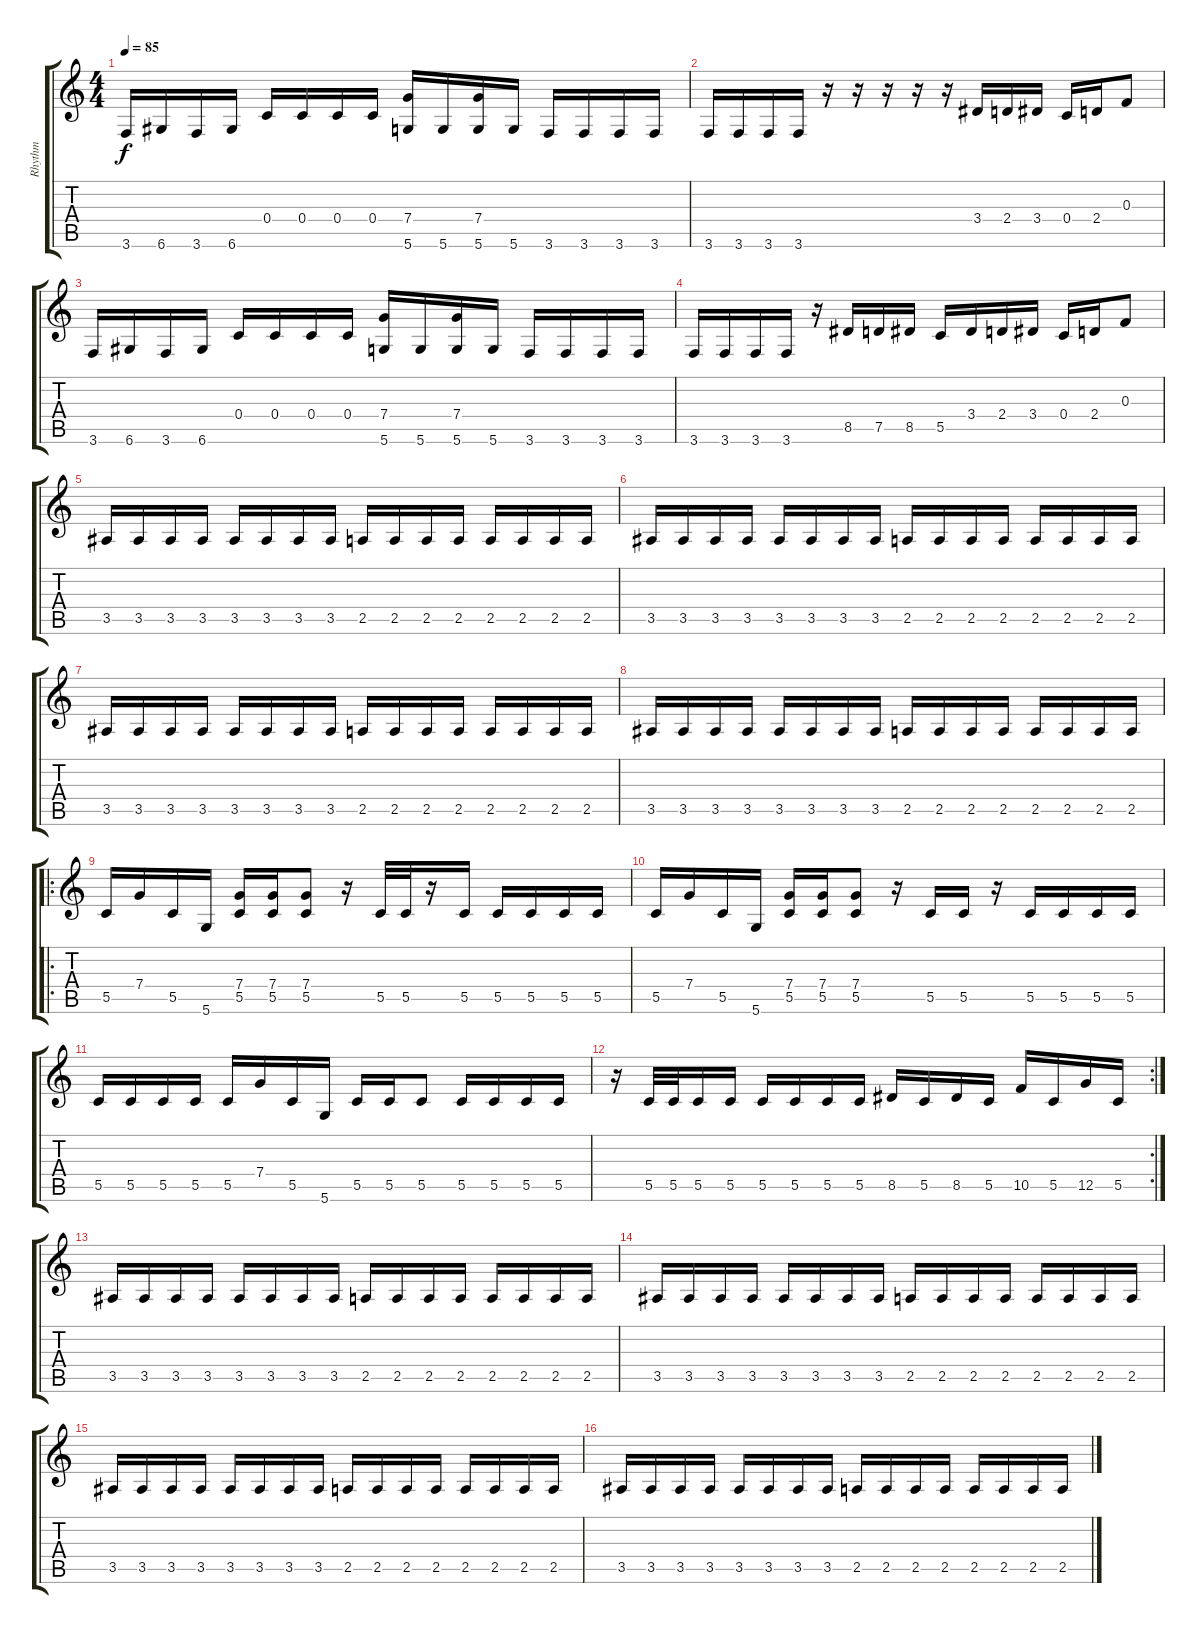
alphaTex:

\track ("Rhythm" "Rhythm") {instrument overdrivenguitar}
\staff {score tabs}
\tuning (D4 A3 F3 C3 G2 D2) {hide}
\ts (4 4)
\tempo 85
\clef g2
\ks c
3.6.16{dy f instrument overdrivenguitar} 6.6.16 3.6.16 6.6.16 0.4.16 0.4.16 0.4.16 0.4.16 (7.4 5.6).16 5.6.16 (7.4 5.6).16 5.6.16 3.6.16 3.6.16 3.6.16 3.6.16 |
3.6.16 3.6.16 3.6.16 3.6.16 r.16 r.16 r.16 r.16 r.16 3.4.16 2.4.16 3.4.16 0.4.16 2.4.16 0.3.8 |
3.6.16 6.6.16 3.6.16 6.6.16 0.4.16 0.4.16 0.4.16 0.4.16 (7.4 5.6).16 5.6.16 (7.4 5.6).16 5.6.16 3.6.16 3.6.16 3.6.16 3.6.16 |
3.6.16 3.6.16 3.6.16 3.6.16 r.16 8.5.16 7.5.16 8.5.16 5.5.16 3.4.16 2.4.16 3.4.16 0.4.16 2.4.16 0.3.8 |
3.5.16 3.5.16 3.5.16 3.5.16 3.5.16 3.5.16 3.5.16 3.5.16 2.5.16 2.5.16 2.5.16 2.5.16 2.5.16 2.5.16 2.5.16 2.5.16 |
3.5.16 3.5.16 3.5.16 3.5.16 3.5.16 3.5.16 3.5.16 3.5.16 2.5.16 2.5.16 2.5.16 2.5.16 2.5.16 2.5.16 2.5.16 2.5.16 |
3.5.16 3.5.16 3.5.16 3.5.16 3.5.16 3.5.16 3.5.16 3.5.16 2.5.16 2.5.16 2.5.16 2.5.16 2.5.16 2.5.16 2.5.16 2.5.16 |
3.5.16 3.5.16 3.5.16 3.5.16 3.5.16 3.5.16 3.5.16 3.5.16 2.5.16 2.5.16 2.5.16 2.5.16 2.5.16 2.5.16 2.5.16 2.5.16 |
\ro
5.5.16 7.4.16 5.5.16 5.6.16 (7.4 5.5).16 (7.4 5.5).16 (7.4 5.5).8 r.16 5.5.32 5.5.32 r.16 5.5.16 5.5.16 5.5.16 5.5.16 5.5.16 |
5.5.16 7.4.16 5.5.16 5.6.16 (7.4 5.5).16 (7.4 5.5).16 (7.4 5.5).8 r.16 5.5.16 5.5.16 r.16 5.5.16 5.5.16 5.5.16 5.5.16 |
5.5.16 5.5.16 5.5.16 5.5.16 5.5.16 7.4.16 5.5.16 5.6.16 5.5.16 5.5.16 5.5.8 5.5.16 5.5.16 5.5.16 5.5.16 |
\rc 2
r.16 5.5.32 5.5.32 5.5.16 5.5.16 5.5.16 5.5.16 5.5.16 5.5.16 8.5.16 5.5.16 8.5.16 5.5.16 10.5.16 5.5.16 12.5.16 5.5.16 |
3.5.16 3.5.16 3.5.16 3.5.16 3.5.16 3.5.16 3.5.16 3.5.16 2.5.16 2.5.16 2.5.16 2.5.16 2.5.16 2.5.16 2.5.16 2.5.16 |
3.5.16 3.5.16 3.5.16 3.5.16 3.5.16 3.5.16 3.5.16 3.5.16 2.5.16 2.5.16 2.5.16 2.5.16 2.5.16 2.5.16 2.5.16 2.5.16 |
3.5.16 3.5.16 3.5.16 3.5.16 3.5.16 3.5.16 3.5.16 3.5.16 2.5.16 2.5.16 2.5.16 2.5.16 2.5.16 2.5.16 2.5.16 2.5.16 |
3.5.16 3.5.16 3.5.16 3.5.16 3.5.16 3.5.16 3.5.16 3.5.16 2.5.16 2.5.16 2.5.16 2.5.16 2.5.16 2.5.16 2.5.16 2.5.16
